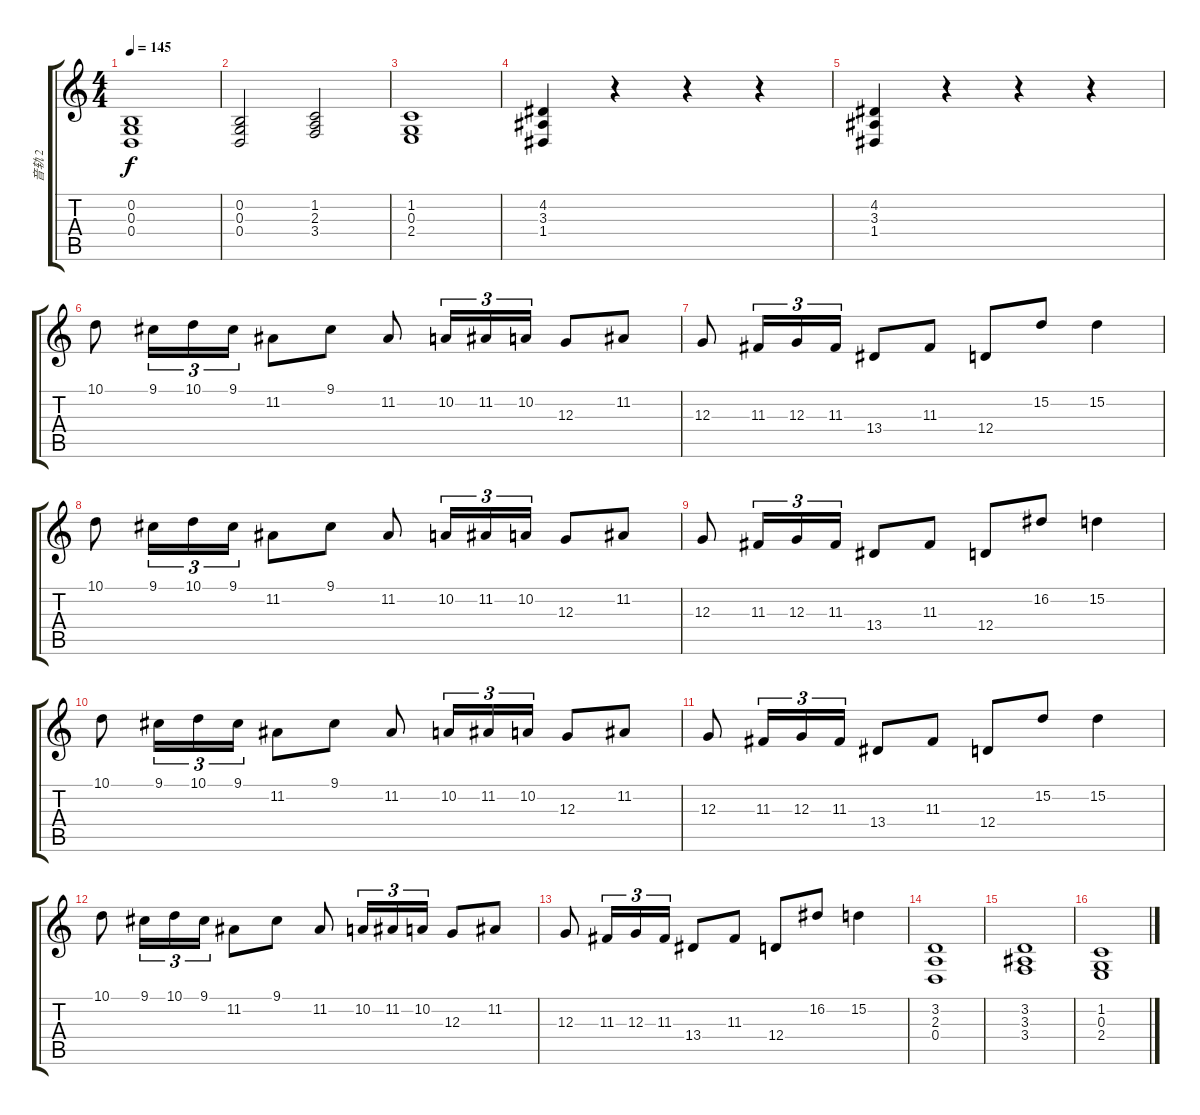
\track ("音轨 2" "音轨 2") {instrument stringensemble1}
\staff {score tabs}
\tuning (E4 B3 G3 D3 A2 E2) {hide}
\ts (4 4)
\tempo 145
\clef g2
\ks c
(0.2 0.3 0.4).1{dy f} |
(0.2 0.3 0.4).2 (1.2 2.3 3.4).2 |
(1.2 0.3 2.4).1 |
(4.2 3.3 1.4).4 r.4 r.4 r.4 |
(4.2 3.3 1.4).4 r.4 r.4 r.4 |
10.1.8 9.1.16{tu (3 2)} 10.1.16{tu (3 2)} 9.1.16{tu (3 2)} 11.2.8 9.1.8 11.2.8 10.2.16{tu (3 2)} 11.2.16{tu (3 2)} 10.2.16{tu (3 2)} 12.3.8 11.2.8 |
12.3.8 11.3.16{tu (3 2)} 12.3.16{tu (3 2)} 11.3.16{tu (3 2)} 13.4.8 11.3.8 12.4.8 15.2.8 15.2.4 |
10.1.8 9.1.16{tu (3 2)} 10.1.16{tu (3 2)} 9.1.16{tu (3 2)} 11.2.8 9.1.8 11.2.8 10.2.16{tu (3 2)} 11.2.16{tu (3 2)} 10.2.16{tu (3 2)} 12.3.8 11.2.8 |
12.3.8 11.3.16{tu (3 2)} 12.3.16{tu (3 2)} 11.3.16{tu (3 2)} 13.4.8 11.3.8 12.4.8 16.2.8 15.2.4 |
10.1.8 9.1.16{tu (3 2)} 10.1.16{tu (3 2)} 9.1.16{tu (3 2)} 11.2.8 9.1.8 11.2.8 10.2.16{tu (3 2)} 11.2.16{tu (3 2)} 10.2.16{tu (3 2)} 12.3.8 11.2.8 |
12.3.8 11.3.16{tu (3 2)} 12.3.16{tu (3 2)} 11.3.16{tu (3 2)} 13.4.8 11.3.8 12.4.8 15.2.8 15.2.4 |
10.1.8 9.1.16{tu (3 2)} 10.1.16{tu (3 2)} 9.1.16{tu (3 2)} 11.2.8 9.1.8 11.2.8 10.2.16{tu (3 2)} 11.2.16{tu (3 2)} 10.2.16{tu (3 2)} 12.3.8 11.2.8 |
12.3.8 11.3.16{tu (3 2)} 12.3.16{tu (3 2)} 11.3.16{tu (3 2)} 13.4.8 11.3.8 12.4.8 16.2.8 15.2.4 |
(3.2 2.3 0.4).1 |
(3.2 3.3 3.4).1 |
(1.2 0.3 2.4).1
